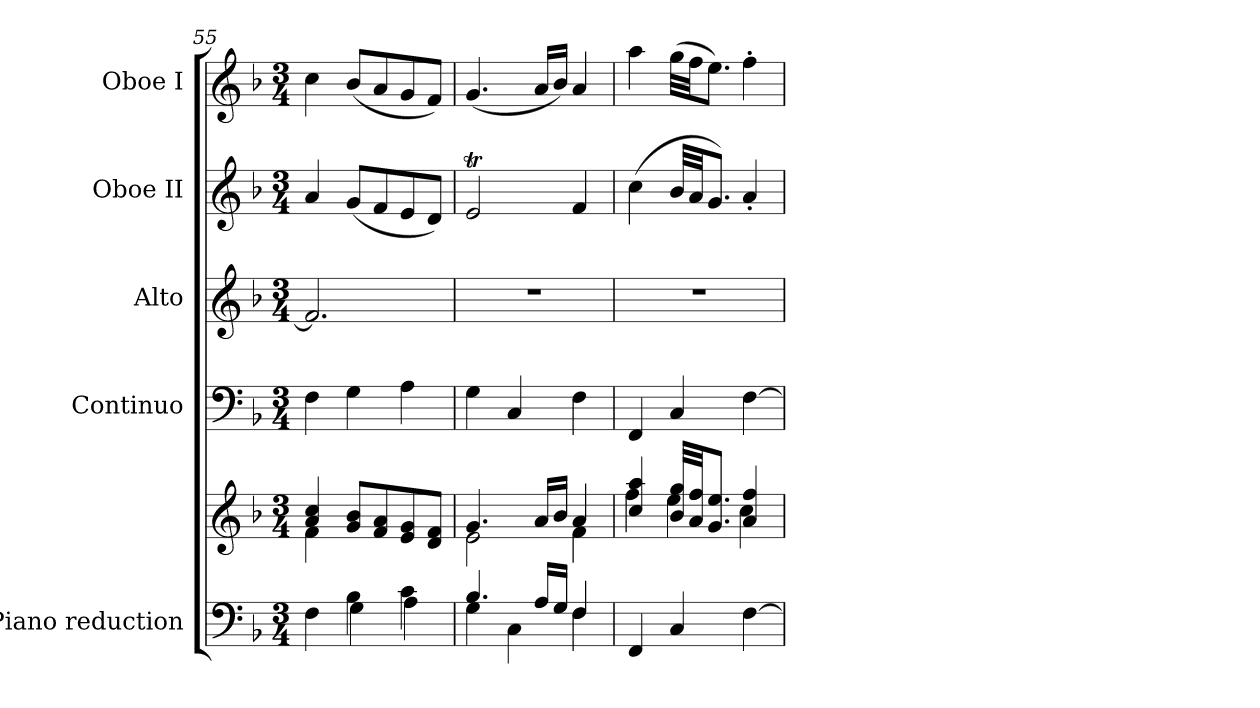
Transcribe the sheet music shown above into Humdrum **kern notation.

**kern	**kern	**kern	**kern	**kern	**kern
*part5	*part5	*part4	*part3	*part2	*part1
*staff6	*staff5	*staff4	*staff3	*staff2	*staff1
*I"Piano reduction	*	*I"Continuo	*I"Alto	*I"Oboe II	*I"Oboe I
*I'Pno	*	*	*	*I'Ob	*I'Ob
!!LO:PB:g=z
*clefF4	*clefG2	*clefF4	*clefG2	*clefG2	*clefG2
*k[b-]	*k[b-]	*k[b-]	*k[b-]	*k[b-]	*k[b-]
*M3/4	*M3/4	*M3/4	*M3/4	*M3/4	*M3/4
=55	=55	=55	=55	=55	=55
*^	*^	*	*	*	*
4ryy	4F\	4a/ 4cc/	4f\	4F\	2.f/]	4a/	4cc\
4B-\	4G\	8g/ 8b-/L	2ryy	4G\	.	(8g/L	(8b-/L
.	.	8f/ 8a/	.	.	.	8f/	8a/
4c\	4A\	8e/ 8g/	.	4A\	.	8e/	8g/
.	.	8d/ 8f/J	.	.	.	8d/J)	8f/J)
=56	=56	=56	=56	=56	=56	=56	=56
4.B-/	4G\	4.g/	2e\	4G\	2.r	2et/	(4.g/
.	4C\	.	.	4C/	.	.	.
16A/LL	.	16a/LL	.	.	.	.	16a/LL
16G/JJ	.	16b-/JJ	.	.	.	.	16b-/JJ)
4F/	4F\	4a/	4f\	4F\	.	4f/	4a/
*v	*v	*	*	*	*	*	*
=57	=57	=57	=57	=57	=57	=57
4FF/	4cc/ 4aa/	4ff\	4FF/	2.r	(4cc\	4aa\
4C/	32b-/ 32gg/LLL	4ee\	4C/	.	32b-/LLL	(32gg\LLL
.	32a/ 32ff/JJ	.	.	.	32a/JJ	32ff\JJ
.	8.g/ 8.ee/J	.	.	.	8.g/J)	8.ee\J)
[4F\	4a/ 4ff/	4cc\	[4F\	.	4a'/	4ff'\
*	*v	*v	*	*	*	*
=	=	=	=	=	=
*-	*-	*-	*-	*-	*-
